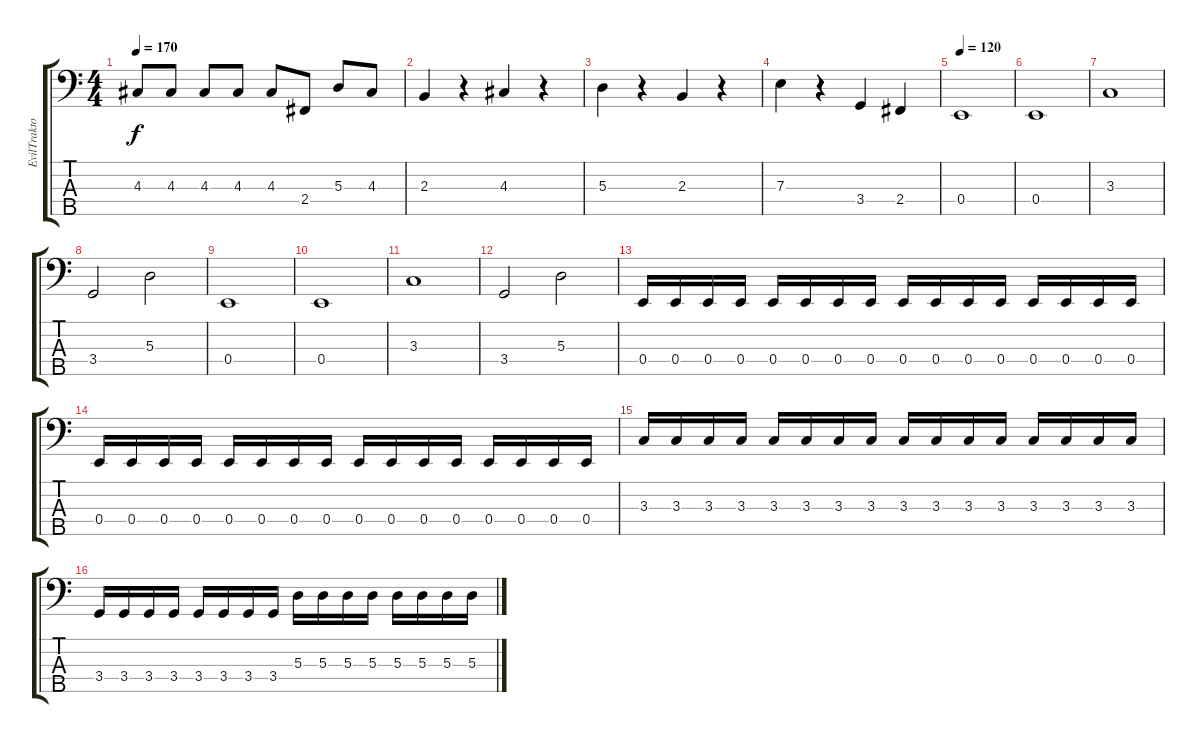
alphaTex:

\track ("EvilTraktor" "EvilTrakto") {instrument electricbassfinger}
\staff {score tabs}
\tuning (G2 D2 A1 E1 B0) {hide}
\ts (4 4)
\tempo 170
\clef f4
\ks c
4.3.8{dy f} 4.3.8 4.3.8 4.3.8 4.3.8 2.4.8 5.3.8 4.3.8 |
2.3.4 r.4 4.3.4 r.4 |
5.3.4 r.4 2.3.4 r.4 |
7.3.4 r.4 3.4.4 2.4.4 |
\tempo 120
0.4.1 |
0.4.1 |
3.3.1 |
3.4.2 5.3.2 |
0.4.1 |
0.4.1 |
3.3.1 |
3.4.2 5.3.2 |
0.4.16 0.4.16 0.4.16 0.4.16 0.4.16 0.4.16 0.4.16 0.4.16 0.4.16 0.4.16 0.4.16 0.4.16 0.4.16 0.4.16 0.4.16 0.4.16 |
0.4.16 0.4.16 0.4.16 0.4.16 0.4.16 0.4.16 0.4.16 0.4.16 0.4.16 0.4.16 0.4.16 0.4.16 0.4.16 0.4.16 0.4.16 0.4.16 |
3.3.16 3.3.16 3.3.16 3.3.16 3.3.16 3.3.16 3.3.16 3.3.16 3.3.16 3.3.16 3.3.16 3.3.16 3.3.16 3.3.16 3.3.16 3.3.16 |
3.4.16 3.4.16 3.4.16 3.4.16 3.4.16 3.4.16 3.4.16 3.4.16 5.3.16 5.3.16 5.3.16 5.3.16 5.3.16 5.3.16 5.3.16 5.3.16
